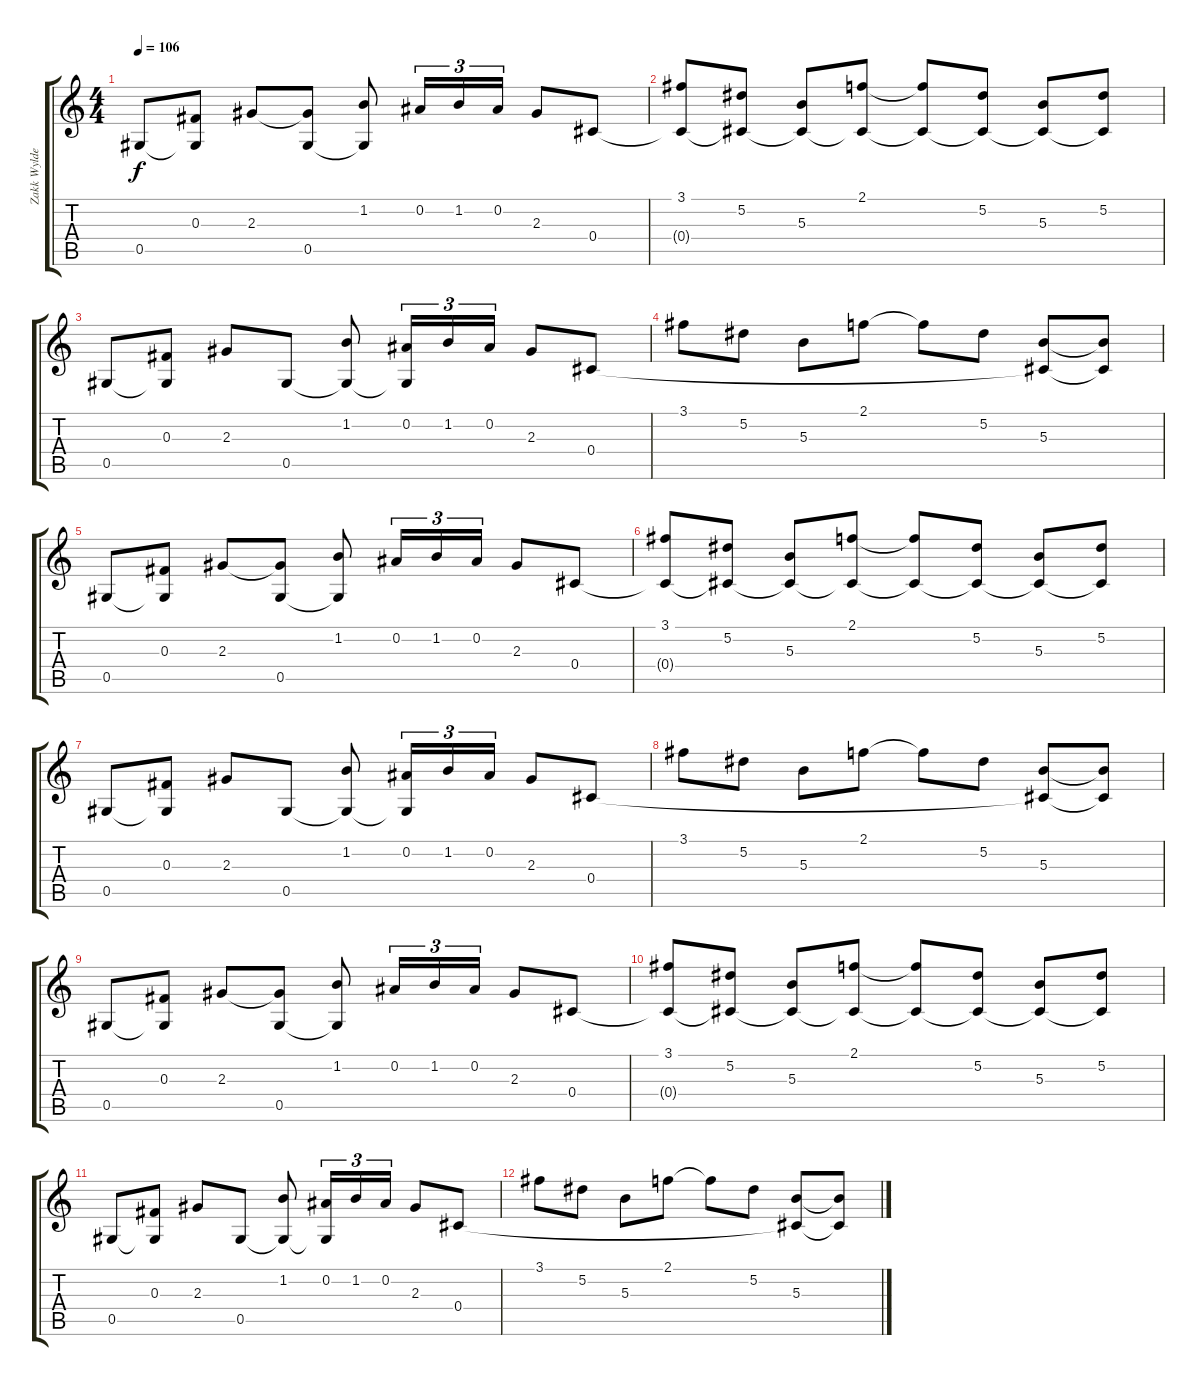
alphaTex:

\track ("Zakk Wylde (Rhythm)" "Zakk Wylde") {instrument acousticguitarsteel}
\staff {score tabs}
\tuning (Eb4 Bb3 Gb3 Db3 Ab2 Eb2) {hide}
\ts (4 4)
\tempo 106
\clef g2
\ks c
0.5.8{dy f} (0.3 0.5{t}).8 2.3.8 (2.3{t} 0.5).8 (1.2 0.5{t}).8 0.2.16{tu (3 2)} 1.2.16{tu (3 2)} 0.2.16{tu (3 2)} 2.3.8 0.4.8 |
(3.1 0.4{t}).8 (5.2 0.4{t}).8 (5.3 0.4{t}).8 (2.1 0.4{t}).8 (2.1{t} 0.4{t}).8 (5.2 0.4{t}).8 (5.3 0.4{t}).8 (5.2 0.4{t}).8 |
0.5.8 (0.3 0.5{t}).8 2.3.8 0.5.8 (1.2 0.5{t}).8 (0.2 0.5{t}).16{tu (3 2)} 1.2.16{tu (3 2)} 0.2.16{tu (3 2)} 2.3.8 0.4.8 |
3.1.8 5.2.8 5.3.8 2.1.8 2.1{t}.8 5.2.8 (5.3 0.4{t}).8 (5.3{t} 0.4{t}).8 |
0.5.8 (0.3 0.5{t}).8 2.3.8 (2.3{t} 0.5).8 (1.2 0.5{t}).8 0.2.16{tu (3 2)} 1.2.16{tu (3 2)} 0.2.16{tu (3 2)} 2.3.8 0.4.8 |
(3.1 0.4{t}).8 (5.2 0.4{t}).8 (5.3 0.4{t}).8 (2.1 0.4{t}).8 (2.1{t} 0.4{t}).8 (5.2 0.4{t}).8 (5.3 0.4{t}).8 (5.2 0.4{t}).8 |
0.5.8 (0.3 0.5{t}).8 2.3.8 0.5.8 (1.2 0.5{t}).8 (0.2 0.5{t}).16{tu (3 2)} 1.2.16{tu (3 2)} 0.2.16{tu (3 2)} 2.3.8 0.4.8 |
3.1.8 5.2.8 5.3.8 2.1.8 2.1{t}.8 5.2.8 (5.3 0.4{t}).8 (5.3{t} 0.4{t}).8 |
0.5.8 (0.3 0.5{t}).8 2.3.8 (2.3{t} 0.5).8 (1.2 0.5{t}).8 0.2.16{tu (3 2)} 1.2.16{tu (3 2)} 0.2.16{tu (3 2)} 2.3.8 0.4.8 |
(3.1 0.4{t}).8 (5.2 0.4{t}).8 (5.3 0.4{t}).8 (2.1 0.4{t}).8 (2.1{t} 0.4{t}).8 (5.2 0.4{t}).8 (5.3 0.4{t}).8 (5.2 0.4{t}).8 |
0.5.8 (0.3 0.5{t}).8 2.3.8 0.5.8 (1.2 0.5{t}).8 (0.2 0.5{t}).16{tu (3 2)} 1.2.16{tu (3 2)} 0.2.16{tu (3 2)} 2.3.8 0.4.8 |
3.1.8 5.2.8 5.3.8 2.1.8 2.1{t}.8 5.2.8 (5.3 0.4{t}).8 (5.3{t} 0.4{t}).8
